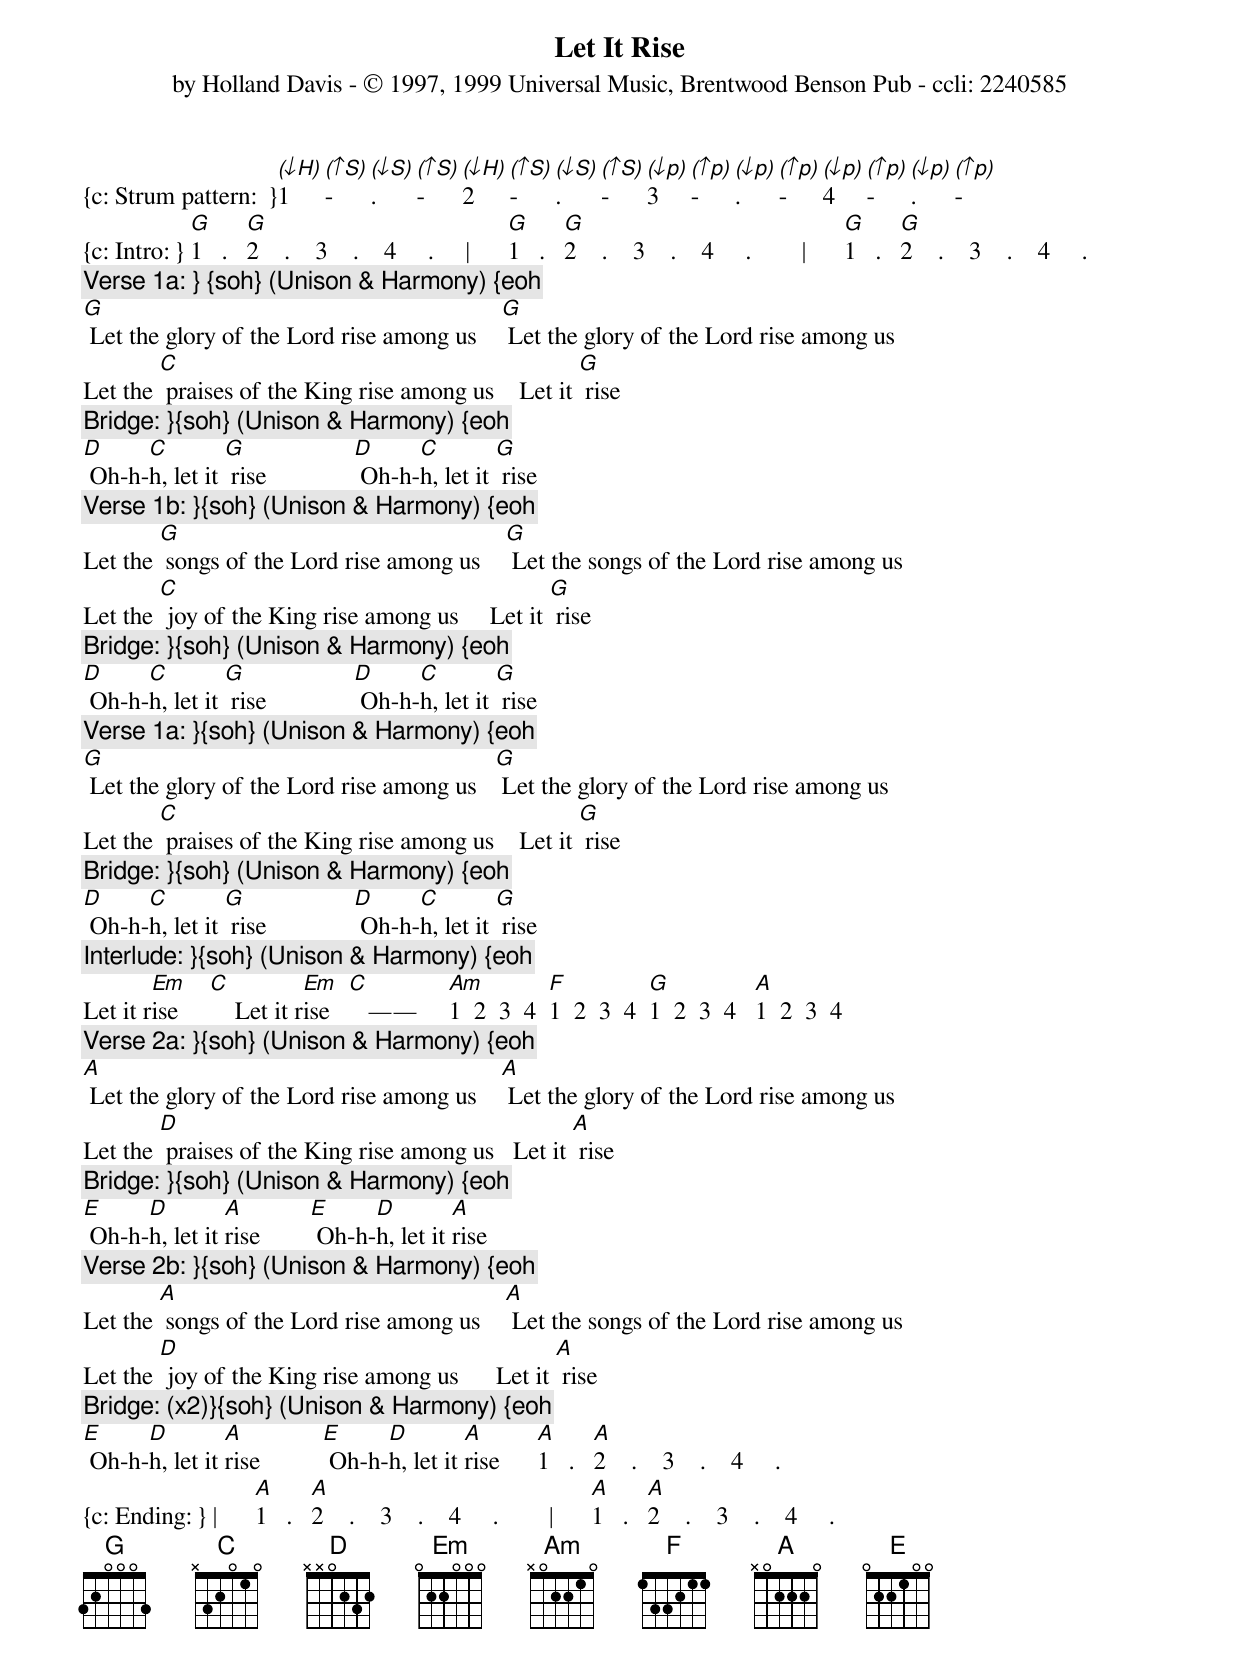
{title:Let It Rise}
{subtitle: by Holland Davis - © 1997, 1999 Universal Music, Brentwood Benson Pub - ccli: 2240585}
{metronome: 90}
{c: Strum pattern:  }[(↓H)]1   [(↑S)]-    [(↓S)].    [(↑S)]-      [(↓H)]2   [(↑S)]-    [(↓S)].    [(↑S)]-    [(↓p)]3   [(↑p)]-   [(↓p)].    [(↑p)]-    [(↓p)]4     [(↑p)]-   [(↓p)].  [(↑p)]-
{c: Intro: } [G]1   .   [G]2    .    3    .    4     .     |      [G]1   .   [G]2    .    3    .    4     .        |      [G]1   .   [G]2    .    3    .    4     .
{c: Verse 1a: } {soh} (Unison & Harmony) {eoh}
[G] Let the glory of the Lord rise among us    [G] Let the glory of the Lord rise among us
Let the [C] praises of the King rise among us    Let it [G] rise
{c: Bridge: }{soh} (Unison & Harmony) {eoh}
[D] Oh-h-[C]h, let it [G] rise              [D] Oh-h-[C]h, let it [G] rise
{c: Verse 1b: }{soh} (Unison & Harmony) {eoh}
Let the [G] songs of the Lord rise among us    [G] Let the songs of the Lord rise among us
Let the [C] joy of the King rise among us     Let it [G] rise
{c: Bridge: }{soh} (Unison & Harmony) {eoh}
[D] Oh-h-[C]h, let it [G] rise              [D] Oh-h-[C]h, let it [G] rise
{c: Verse 1a: }{soh} (Unison & Harmony) {eoh}
[G] Let the glory of the Lord rise among us   [G] Let the glory of the Lord rise among us
Let the [C] praises of the King rise among us    Let it [G] rise
{c: Bridge: }{soh} (Unison & Harmony) {eoh}
[D] Oh-h-[C]h, let it [G] rise              [D] Oh-h-[C]h, let it [G] rise
{c: Interlude: }{soh} (Unison & Harmony) {eoh}
Let it r[Em]ise     [C]    Let it r[Em]ise   [C]   ——     [Am]1  2  3  4  [F]1  2  3  4  [G]1  2  3  4   [A]1  2  3  4
{c: Verse 2a: }{soh} (Unison & Harmony) {eoh}
[A] Let the glory of the Lord rise among us    [A] Let the glory of the Lord rise among us
Let the [D] praises of the King rise among us   Let it [A] rise
{c: Bridge: }{soh} (Unison & Harmony) {eoh}
[E] Oh-h-[D]h, let it [A]rise        [E] Oh-h-[D]h, let it [A]rise
{c: Verse 2b: }{soh} (Unison & Harmony) {eoh}
Let the [A] songs of the Lord rise among us    [A] Let the songs of the Lord rise among us
Let the [D] joy of the King rise among us      Let it [A] rise
{c: Bridge: (x2)}{soh} (Unison & Harmony) {eoh}
[E] Oh-h-[D]h, let it [A]rise          [E] Oh-h-[D]h, let it [A]rise      [A]1   .   [A]2    .    3    .    4     .
{c: Ending: } |      [A]1   .   [A]2    .    3    .    4     .        |      [A]1   .   [A]2    .    3    .    4     .
